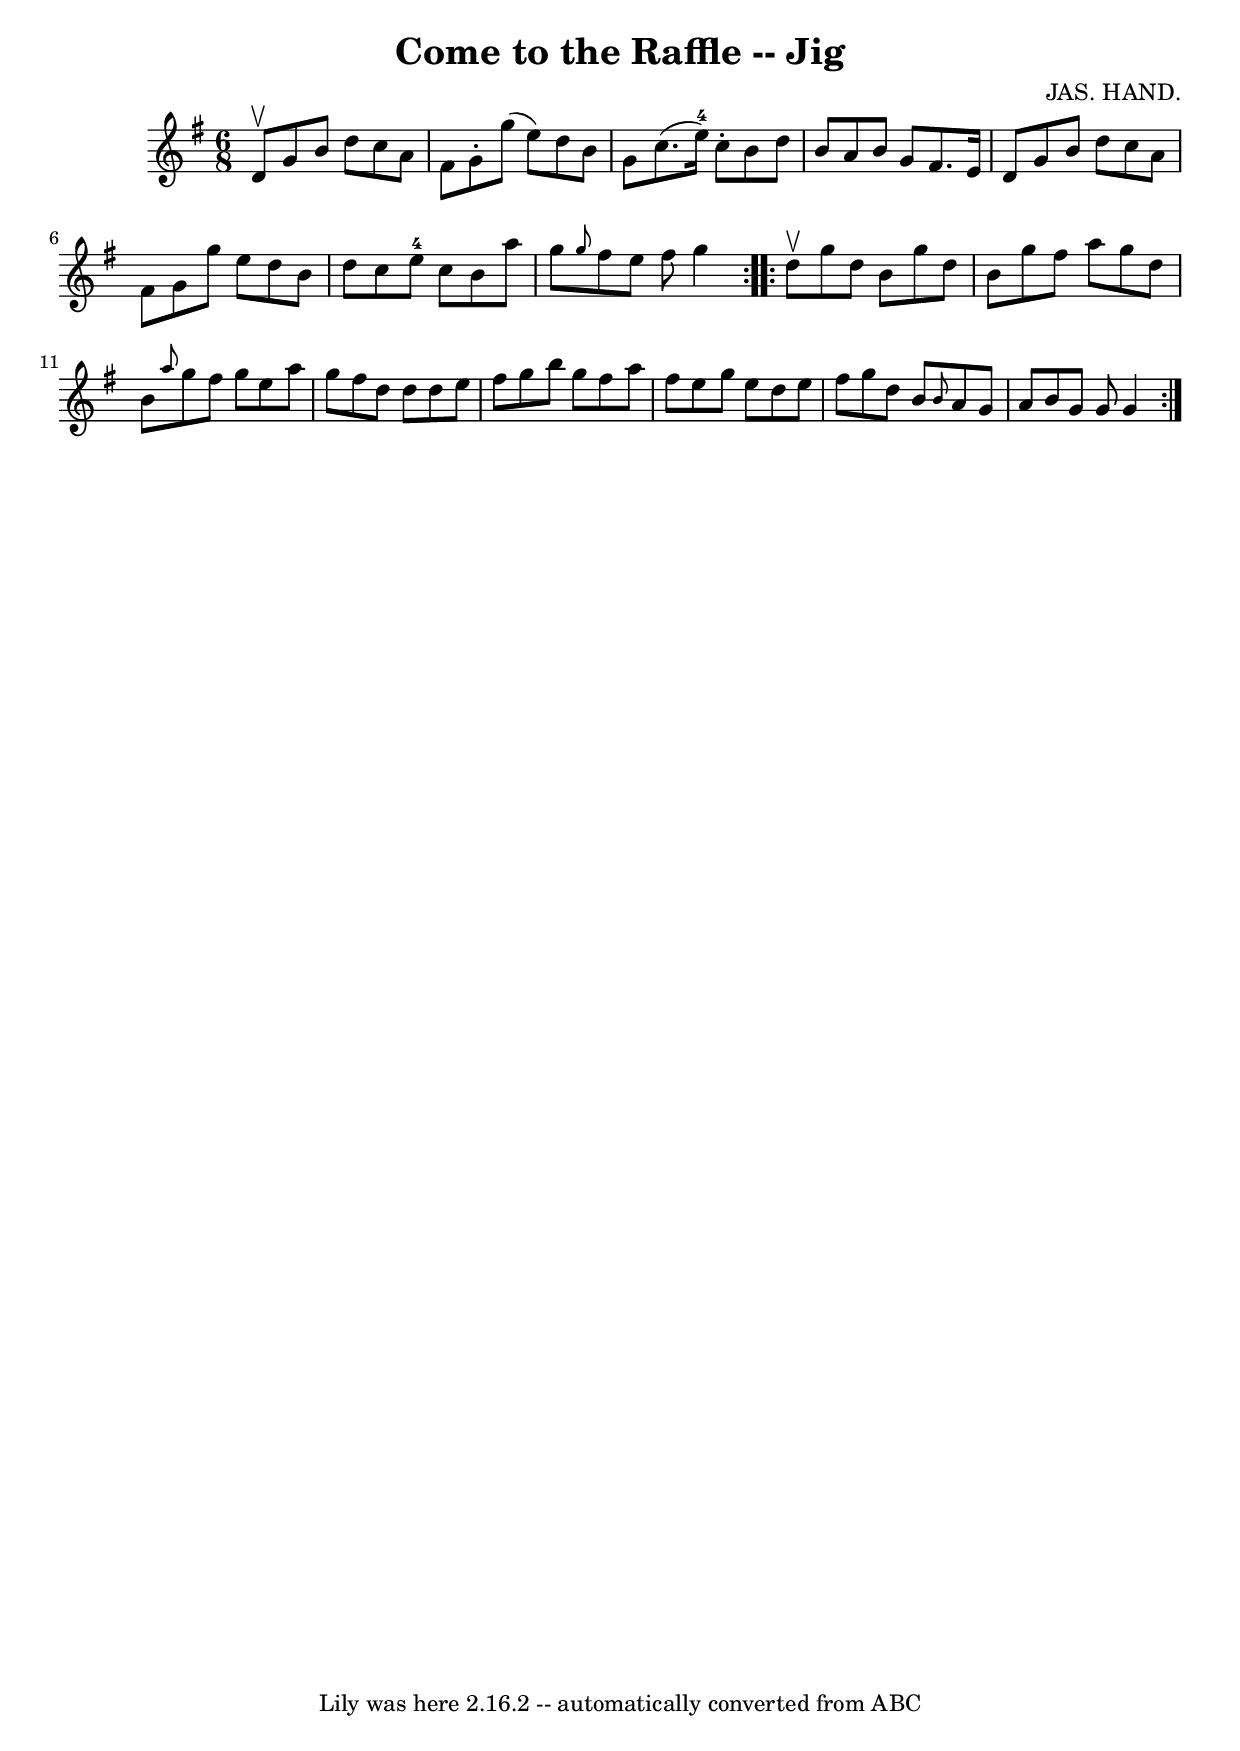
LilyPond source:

\version "2.16.2"
\include "Mammoth.ily"
\header {
  %% book = "Ryan's Mammoth Collection"
 composer = "JAS. HAND."
 crossRefNumber = "1"
 footnotes = "\\\\84 429"
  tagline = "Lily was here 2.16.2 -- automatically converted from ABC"
  title = "Come to the Raffle -- Jig"

}
voicedefault =  {



  \repeat volta 2 {

    \time 6/8 
    \key g \major d'8^\upbow  |
 g'8 b'8 d''8 c''8 a'8 fis'8     |
 g'8-. g''8 (e''8) d''8 b'8 g'8     |
 c''8. (e''16-4) c''8-. b'8 d''8 b'8    |
 a'8 b'8 g'8 fis'8. e'16 d'8     |
 g'8 b'8 d''8 c''8 a'8 fis'8     |
 g'8 g''8 e''8 d''8 b'8 d''8   |
 c''8 e''8-4 c''8 b'8 a''8 g''8    |
    
    \grace { g''8  
	   } fis''8 e''8 fis''8 g''4  
  }     
  \repeat volta 2 {
 d''8^\upbow  |
 g''8 d''8 b'8 g''8 d''8 b'8     |
 g''8 fis''8 a''8 g''8 d''8 b'8    |
    \grace {   
 a''8       } g''8 fis''8 g''8 e''8 a''8 g''8     |
 fis''8 d''8 d''8 d''8 e''8 fis''8     |
 g''8 b''8 g''8 fis''8 a''8 fis''8     |
 e''8 g''8 e''8 d''8 e''8 fis''8     |
 g''8 d''8 b'8  \grace { b'8  
			  } a'8 g'8 a'8     |
 b'8 g'8 g'8 g'4  
  }   

}

\score{
  <<

    \context Staff="default"
    {
      \voicedefault 
      
    }

  >>
  \layout {
    
  }
  \midi {
  }

}
